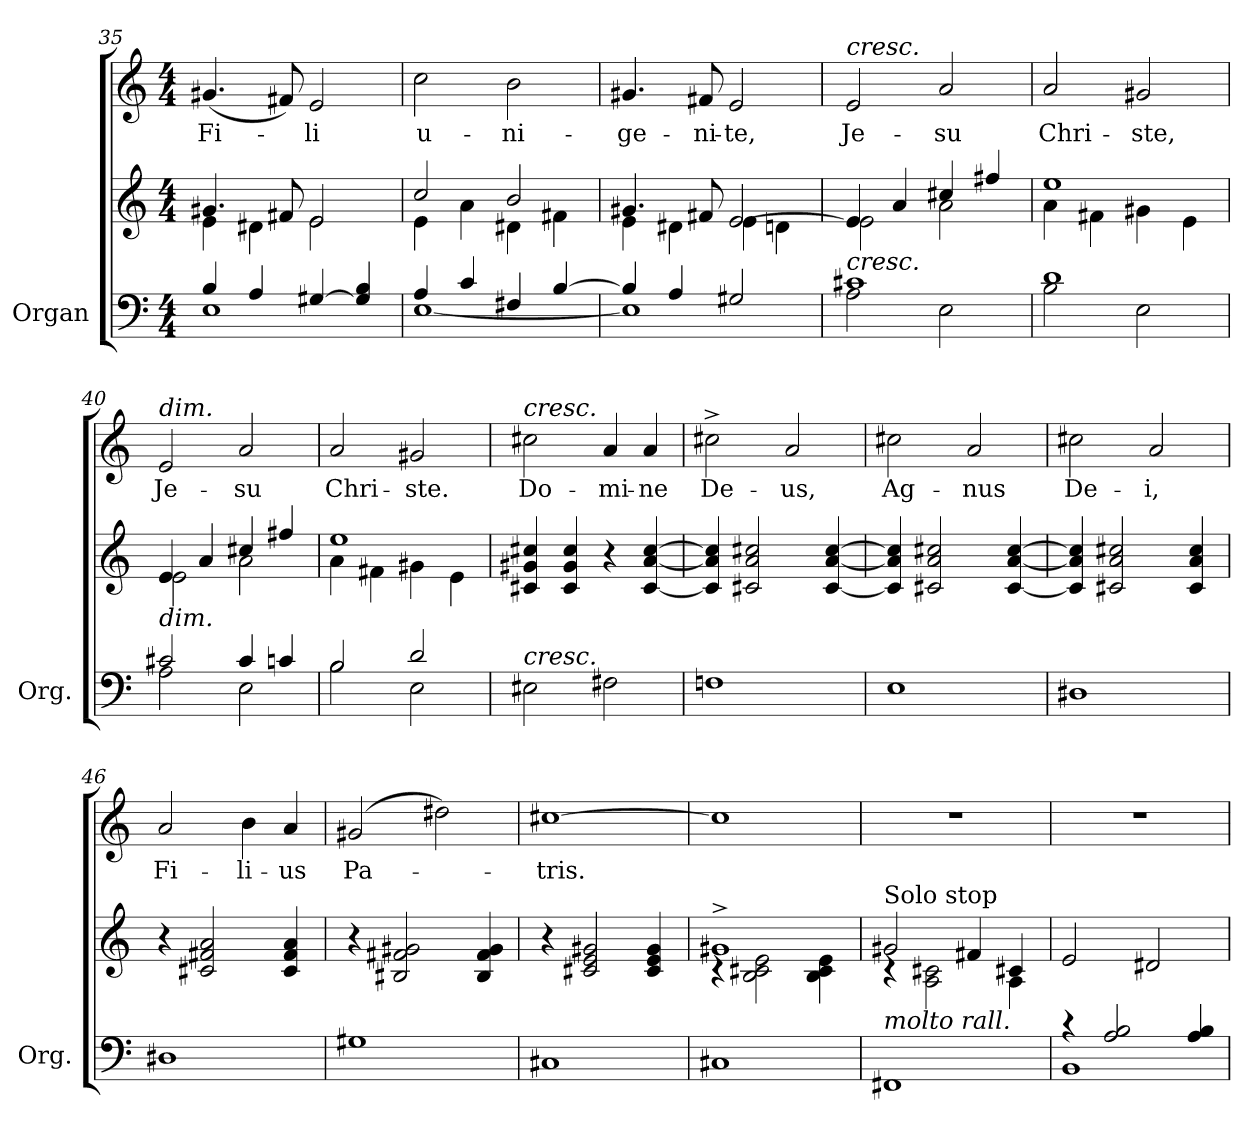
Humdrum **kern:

**kern	**kern	**kern	**text
*part2	*part2	*part1	*part1
*staff3	*staff2	*staff1	*staff1
*I"Organ	*	*	*
*I'Org.	*	*	*
*clefF4	*clefG2	*clefG2	*
*k[]	*k[]	*k[]	*
*C:	*C:	*C:	*
*M4/4	*M4/4	*M4/4	*
=35	=35	=35	=35
*^	*^	*	*
4B/	1E	4.g#X/	4e\	(4.g#X/	Fi-
4A/	.	.	4d#X\	.	.
.	.	8f#X/	.	8f#X/)	.
[<4G#X/	.	2e/	2e\	2e/	-li
4G#/] 4B/	.	.	.	.	.
=36	=36	=36	=36	=36	=36
4A/	[<1E	2cc/	4e\	2cc\	u-
4c/	.	.	4a\	.	.
4F#X/	.	2b/	4d#X\	2b\	-ni-
[>4B/	.	.	4f#X\	.	.
!!LO:LB:g=z
=37	=37	=37	=37	=37	=37
4B/]	1E]	4.g#X/	4e\	4.g#X/	-ge-
4A/	.	.	4d#X\	.	.
.	.	8f#X/	.	8f#X/	-ni-
2G#X/	.	[>2e/	4e\	2e/	-te,
.	.	.	4dn\	.	.
=38	=38	=38	=38	=38	=38
!	!	!	!	!LO:TX:a:i:t=cresc.	!
!LO:TX:a:i:t=cresc.	!	!	!	!	!
1c#X	2A\	4e/]	2e\	2e/	Je-
.	.	4a/	.	.	.
.	2E\	4cc#X/	2a\	2a/	-su
.	.	4ff#X/	.	.	.
=39	=39	=39	=39	=39	=39
1d	2B\	1ee	4a\	2a/	Chri-
.	.	.	4f#X\	.	.
.	2E\	.	4g#X\	2g#X/	-ste,
.	.	.	4e\	.	.
=40	=40	=40	=40	=40	=40
!	!	!	!	!LO:TX:a:i:t=dim.	!
!LO:TX:a:i:t=dim.	!	!	!	!	!
2c#X/	2A\	4e/	2e\	2e/	Je-
.	.	4a/	.	.	.
4c#/	2E\	4cc#X/	2a\	2a/	-su
4cn/	.	4ff#X/	.	.	.
=41	=41	=41	=41	=41	=41
2B/	2B\	1ee	4a\	2a/	Chri-
.	.	.	4f#X\	.	.
2d/	2E\	.	4g#X\	2g#X/	-ste.
.	.	.	4e\	.	.
*v	*v	*	*	*	*
=42	=42	=42	=42	=42
!	!	!	!LO:TX:a:i:t=cresc.	!
!LO:TX:a:i:t=cresc.	!	!	!	!
*	*v	*v	*	*
2E#X\	4c#X/ 4g#X/ 4cc#X/	2cc#X\	Do-
.	4c#/ 4g#/ 4cc#/	.	.
2F#X\	4r	4a/	-mi-
.	[4c#/ [4a/ [4cc#/	4a/	-ne
!!LO:LB:g=z
=43	=43	=43	=43
1Fn	4c#/] 4a/] 4cc#/]	2cc#X^>\	De-
.	2c#X/ 2a/ 2cc#X/	.	.
.	.	2a/	-us,
.	[4c#/ [4a/ [4cc#/	.	.
=44	=44	=44	=44
1E	4c#/] 4a/] 4cc#/]	2cc#X\	Ag-
.	2c#X/ 2a/ 2cc#X/	.	.
.	.	2a/	-nus
.	[4c#/ [4a/ [4cc#/	.	.
=45	=45	=45	=45
1D#X	4c#/] 4a/] 4cc#/]	2cc#X\	De-
.	2c#X/ 2a/ 2cc#X/	.	.
.	.	2a/	-i,
.	4c#/ 4a/ 4cc#/	.	.
=46	=46	=46	=46
1D#X	4r	2a/	Fi-
.	2c#X/ 2f#X/ 2a/	.	.
.	.	4b\	-li-
.	4c#/ 4f#/ 4a/	4a/	-us
=47	=47	=47	=47
1G#X	4r	(2g#X/	Pa-
.	2B#X/ 2f#X/ 2g#X/	.	.
.	.	2dd#X\)	.
.	4B#/ 4f#/ 4g#/	.	.
=48	=48	=48	=48
1C#X	4r	[1cc#X	-tris.
.	2c#X/ 2e/ 2g#X/	.	.
.	4c#/ 4e/ 4g#/	.	.
!!LO:PB:g=z
=49	=49	=49	=49
*	*^	*	*
1C#X	1g#X^>	4rc	1cc#]	.
.	.	2B\ 2c#X\ 2e\	.	.
.	.	4B\ 4c#\ 4e\	.	.
=50	=50	=50	=50	=50
!	!LO:TX:a:t=Solo stop	!	!	!
!LO:TX:a:i:t=molto rall.	!	!	!	!
1FF#X	2g#X/	4rc	1r	.
.	.	2A\ 2c#X\	.	.
.	4f#X/	.	.	.
.	4c#X/	4A\	.	.
*	*v	*v	*	*
=51	=51	=51	=51
*^	*	*	*
4rc	1BB	2e/	1r	.
2A/ 2B/	.	.	.	.
.	.	2d#X/	.	.
4A/ 4B/	.	.	.	.
*v	*v	*	*	*
=	=	=	=
*-	*-	*-	*-
